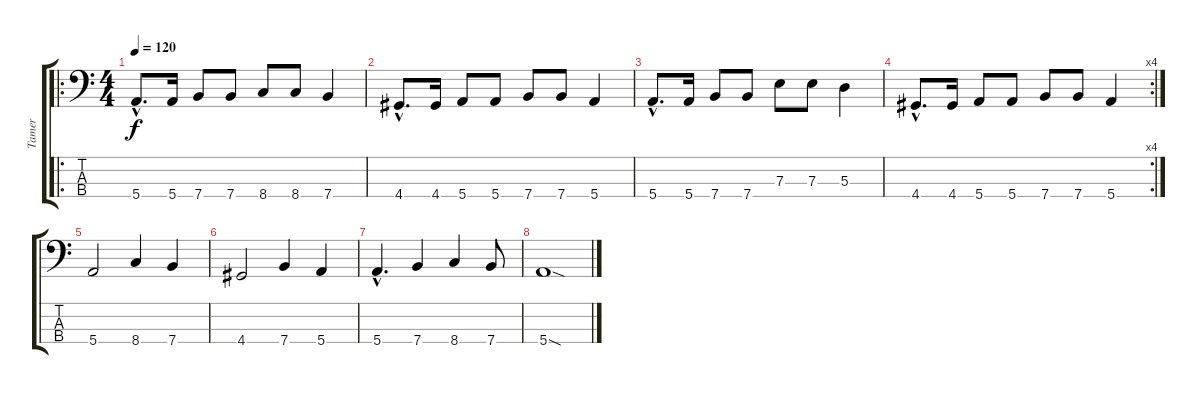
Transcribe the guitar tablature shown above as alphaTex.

\track ("Tamer" "Tamer") {instrument electricbasspick}
\staff {score tabs}
\tuning (G2 D2 A1 E1) {hide}
\ro
\ts (4 4)
\tempo 120
\clef f4
\ks c
5.4{hac}.8{d dy f} 5.4.16 7.4.8 7.4.8 8.4.8 8.4.8 7.4.4 |
4.4{hac}.8{d} 4.4.16 5.4.8 5.4.8 7.4.8 7.4.8 5.4.4 |
5.4{hac}.8{d} 5.4.16 7.4.8 7.4.8 7.3.8 7.3.8 5.3.4 |
\rc 4
4.4{hac}.8{d} 4.4.16 5.4.8 5.4.8 7.4.8 7.4.8 5.4.4 |
5.4.2 8.4.4 7.4.4 |
4.4.2 7.4.4 5.4.4 |
5.4{hac}.4{d} 7.4.4 8.4.4 7.4.8 |
5.4{sod}.1
